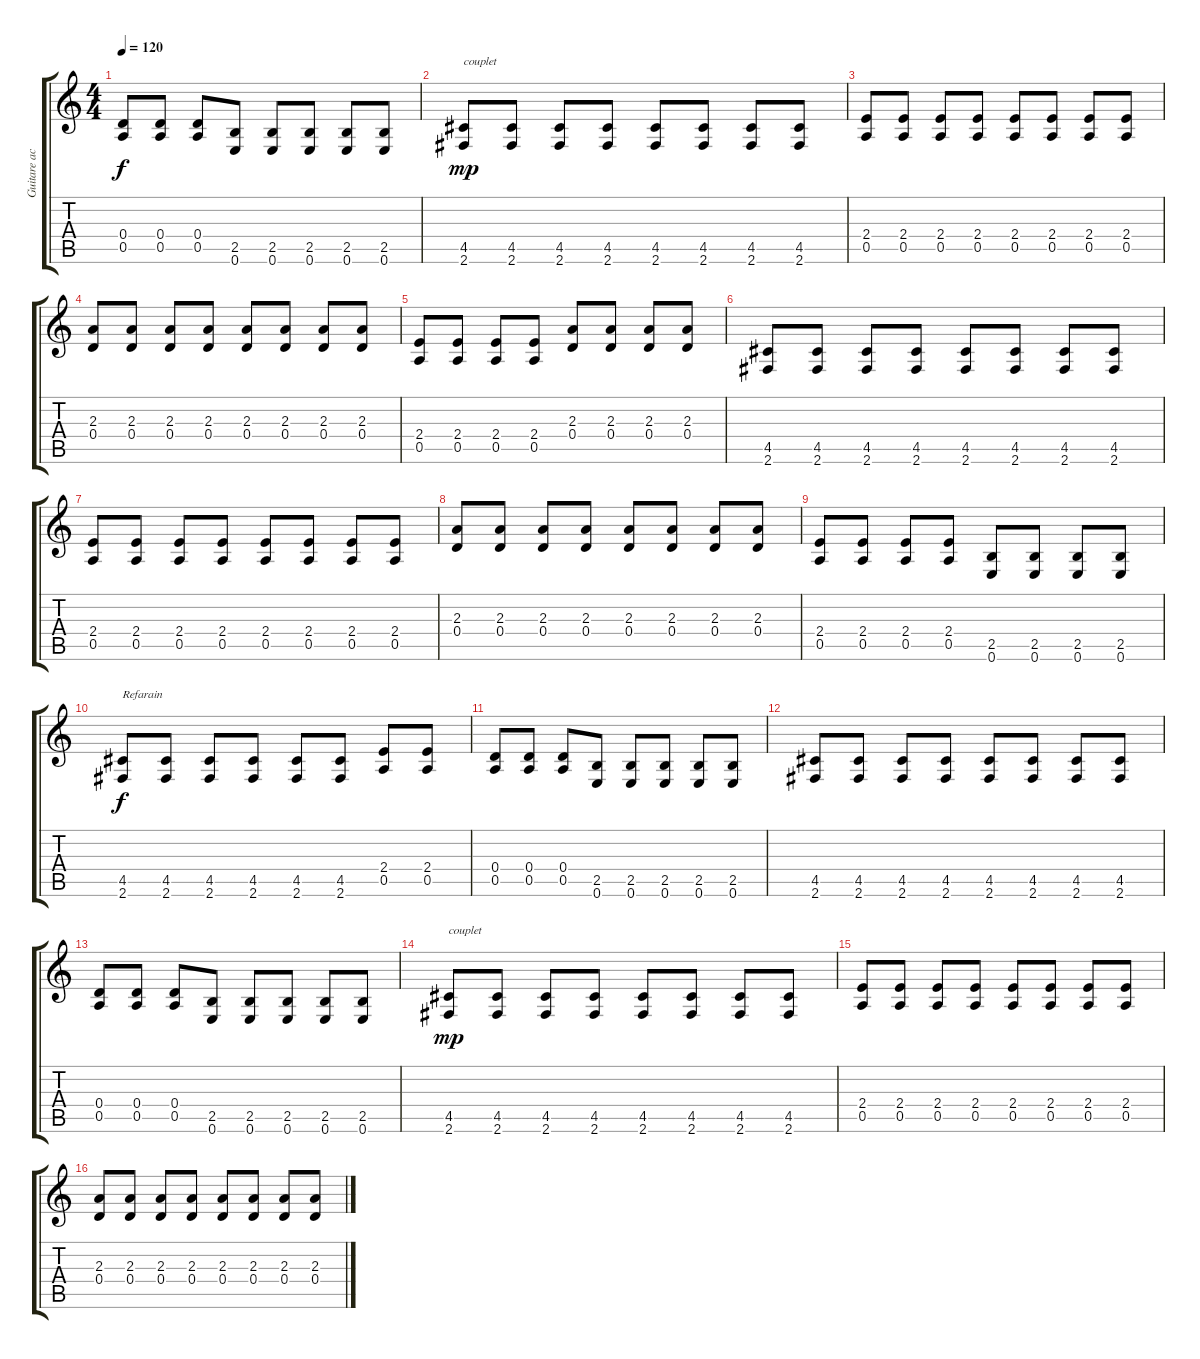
\track ("Guitare acc 2" "Guitare ac") {instrument overdrivenguitar}
\staff {score tabs}
\tuning (E4 B3 G3 D3 A2 E2) {hide}
\ts (4 4)
\tempo 120
\clef g2
\ks c
(0.4 0.5).8{dy f} (0.4 0.5).8 (0.4 0.5).8 (2.5 0.6).8 (2.5 0.6).8 (2.5 0.6).8 (2.5 0.6).8 (2.5 0.6).8 |
(4.5 2.6).8{txt "couplet" dy mp} (4.5 2.6).8 (4.5 2.6).8 (4.5 2.6).8 (4.5 2.6).8 (4.5 2.6).8 (4.5 2.6).8 (4.5 2.6).8 |
(2.4 0.5).8 (2.4 0.5).8 (2.4 0.5).8 (2.4 0.5).8 (2.4 0.5).8 (2.4 0.5).8 (2.4 0.5).8 (2.4 0.5).8 |
(2.3 0.4).8 (2.3 0.4).8 (2.3 0.4).8 (2.3 0.4).8 (2.3 0.4).8 (2.3 0.4).8 (2.3 0.4).8 (2.3 0.4).8 |
(2.4 0.5).8 (2.4 0.5).8 (2.4 0.5).8 (2.4 0.5).8 (2.3 0.4).8 (2.3 0.4).8 (2.3 0.4).8 (2.3 0.4).8 |
(4.5 2.6).8 (4.5 2.6).8 (4.5 2.6).8 (4.5 2.6).8 (4.5 2.6).8 (4.5 2.6).8 (4.5 2.6).8 (4.5 2.6).8 |
(2.4 0.5).8 (2.4 0.5).8 (2.4 0.5).8 (2.4 0.5).8 (2.4 0.5).8 (2.4 0.5).8 (2.4 0.5).8 (2.4 0.5).8 |
(2.3 0.4).8 (2.3 0.4).8 (2.3 0.4).8 (2.3 0.4).8 (2.3 0.4).8 (2.3 0.4).8 (2.3 0.4).8 (2.3 0.4).8 |
(2.4 0.5).8 (2.4 0.5).8 (2.4 0.5).8 (2.4 0.5).8 (2.5 0.6).8 (2.5 0.6).8 (2.5 0.6).8 (2.5 0.6).8 |
(4.5 2.6).8{txt "Refarain" dy f} (4.5 2.6).8 (4.5 2.6).8 (4.5 2.6).8 (4.5 2.6).8 (4.5 2.6).8 (2.4 0.5).8 (2.4 0.5).8 |
(0.4 0.5).8 (0.4 0.5).8 (0.4 0.5).8 (2.5 0.6).8 (2.5 0.6).8 (2.5 0.6).8 (2.5 0.6).8 (2.5 0.6).8 |
(4.5 2.6).8 (4.5 2.6).8 (4.5 2.6).8 (4.5 2.6).8 (4.5 2.6).8 (4.5 2.6).8 (4.5 2.6).8 (4.5 2.6).8 |
(0.4 0.5).8 (0.4 0.5).8 (0.4 0.5).8 (2.5 0.6).8 (2.5 0.6).8 (2.5 0.6).8 (2.5 0.6).8 (2.5 0.6).8 |
(4.5 2.6).8{txt "couplet" dy mp} (4.5 2.6).8 (4.5 2.6).8 (4.5 2.6).8 (4.5 2.6).8 (4.5 2.6).8 (4.5 2.6).8 (4.5 2.6).8 |
(2.4 0.5).8 (2.4 0.5).8 (2.4 0.5).8 (2.4 0.5).8 (2.4 0.5).8 (2.4 0.5).8 (2.4 0.5).8 (2.4 0.5).8 |
(2.3 0.4).8 (2.3 0.4).8 (2.3 0.4).8 (2.3 0.4).8 (2.3 0.4).8 (2.3 0.4).8 (2.3 0.4).8 (2.3 0.4).8
